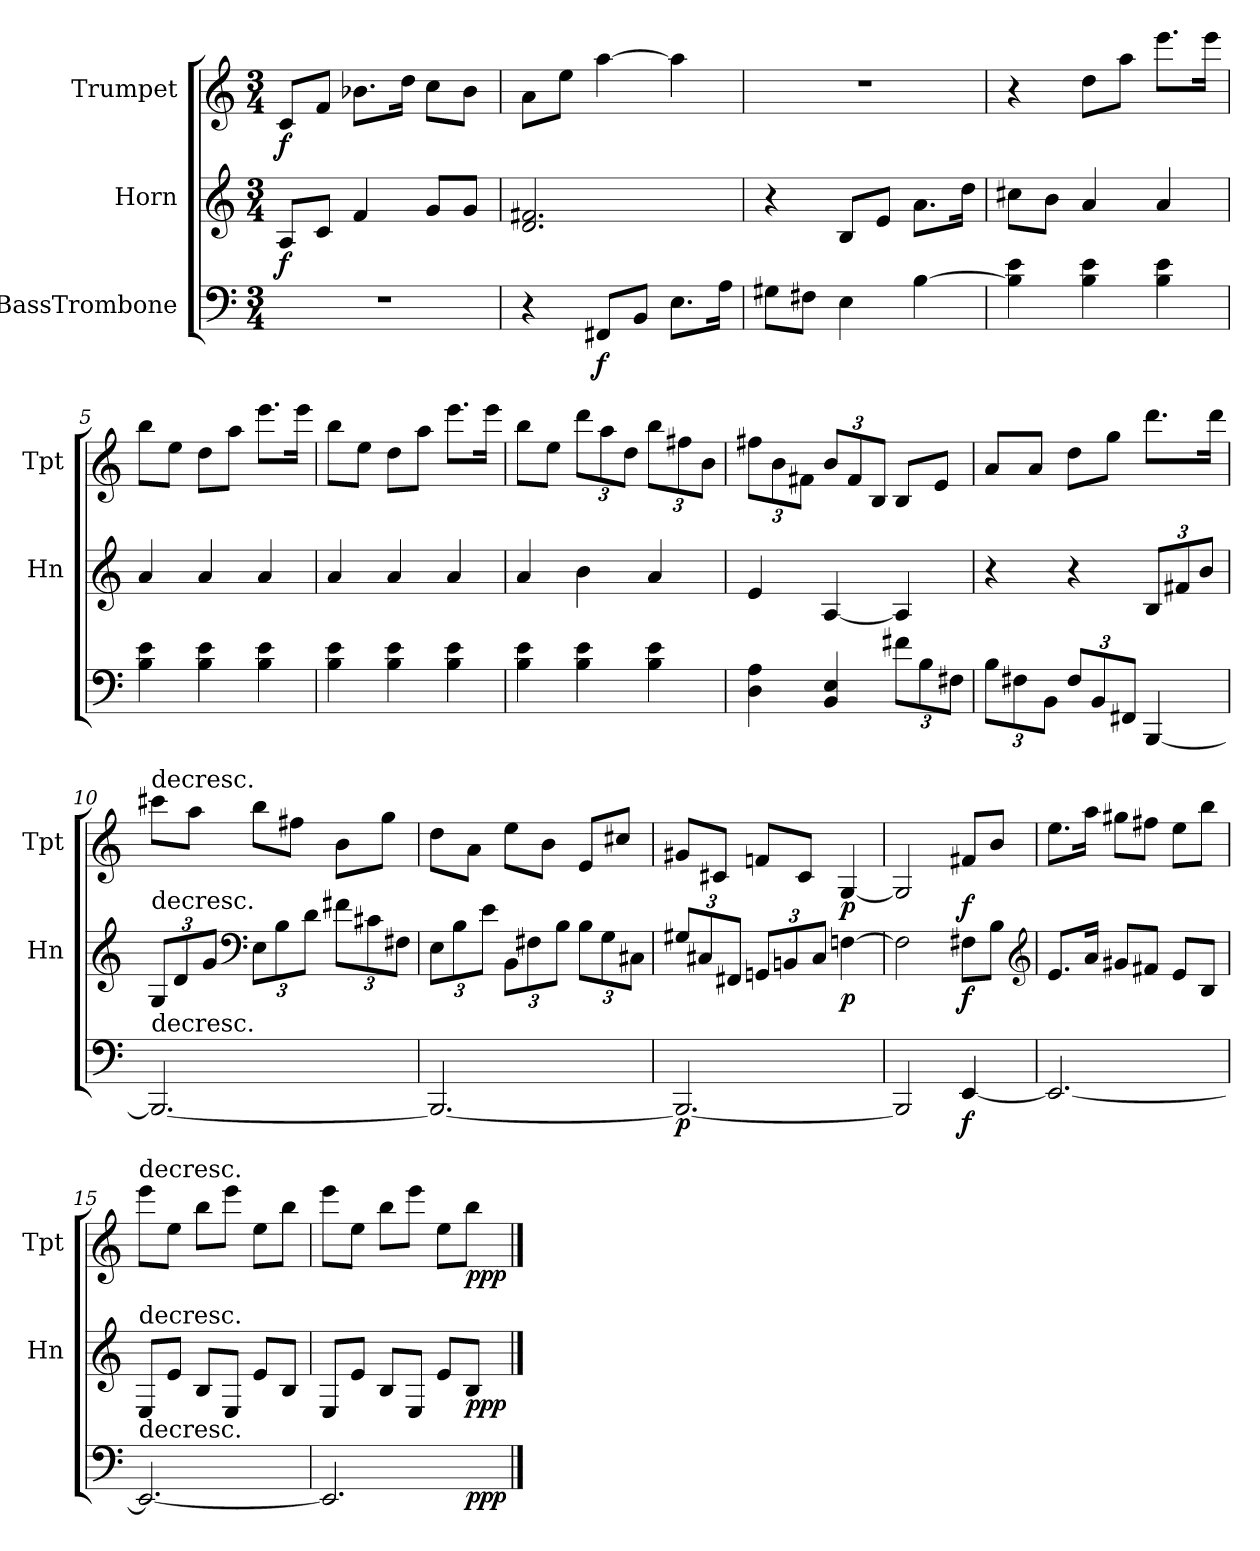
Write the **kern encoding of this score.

**kern	**dynam	**kern	**dynam	**kern	**dynam
*part3	*part3	*part2	*part2	*part1	*part1
*staff3	*staff3	*staff2	*staff2	*staff1	*staff1
*I"BassTrombone	*	*I"Horn	*	*I"Trumpet	*
*	*	*I'Hn	*	*I'Tpt	*
*clefF4	*	*clefG2	*	*clefG2	*
*k[]	*	*k[]	*	*k[]	*
*M3/4	*	*M3/4	*	*M3/4	*
*MM144	*	*MM144	*	*MM144	*
=1	=1	=1	=1	=1	=1
2.r	.	8A/L	f	8c/L	f
.	.	8c/J	.	8f/J	.
.	.	4f/	.	8.b-X\L	.
.	.	.	.	16dd\Jk	.
.	.	8g/L	.	8cc\L	.
.	.	8g/J	.	8b-\J	.
=2	=2	=2	=2	=2	=2
4r	.	2.d/ 2.f#X/	.	8a\L	.
.	.	.	.	8ee\J	.
8FF#X/L	f	.	.	[4aa\	.
8BB/J	.	.	.	.	.
8.E\L	.	.	.	4aa\]	.
16A\Jk	.	.	.	.	.
=3	=3	=3	=3	=3	=3
8G#X\L	.	4r	.	2.r	.
8F#X\J	.	.	.	.	.
4E\	.	8B/L	.	.	.
.	.	8e/J	.	.	.
[4B\	.	8.a\L	.	.	.
.	.	16dd\Jk	.	.	.
=4	=4	=4	=4	=4	=4
4B]\ 4e\	.	8cc#X\L	.	4r	.
.	.	8b\J	.	.	.
4B\ 4e\	.	4a/	.	8dd\L	.
.	.	.	.	8aa\J	.
4B\ 4e\	.	4a/	.	8.eee\L	.
.	.	.	.	16eee\Jk	.
=5	=5	=5	=5	=5	=5
4B\ 4e\	.	4a/	.	8bb\L	.
.	.	.	.	8ee\J	.
4B\ 4e\	.	4a/	.	8dd\L	.
.	.	.	.	8aa\J	.
4B\ 4e\	.	4a/	.	8.eee\L	.
.	.	.	.	16eee\Jk	.
=6	=6	=6	=6	=6	=6
4B\ 4e\	.	4a/	.	8bb\L	.
.	.	.	.	8ee\J	.
4B\ 4e\	.	4a/	.	8dd\L	.
.	.	.	.	8aa\J	.
4B\ 4e\	.	4a/	.	8.eee\L	.
.	.	.	.	16eee\Jk	.
=7	=7	=7	=7	=7	=7
4B\ 4e\	.	4a/	.	8bb\L	.
.	.	.	.	8ee\J	.
4B\ 4e\	.	4b\	.	12ddd\L	.
.	.	.	.	12aa\	.
.	.	.	.	12dd\J	.
4B\ 4e\	.	4a/	.	12bb\L	.
.	.	.	.	12ff#X\	.
.	.	.	.	12b\J	.
=8	=8	=8	=8	=8	=8
4D\ 4A\	.	4e/	.	12ff#X\L	.
.	.	.	.	12b\	.
.	.	.	.	12f#X\J	.
4BB/ 4E/	.	[4A/	.	12b/L	.
.	.	.	.	12f#/	.
.	.	.	.	12B/J	.
12f#X\L	.	4A/]	.	8B/L	.
12B\	.	.	.	.	.
.	.	.	.	8e/J	.
12F#X\J	.	.	.	.	.
=9	=9	=9	=9	=9	=9
12B\L	.	4r	.	8a/L	.
12F#X\	.	.	.	.	.
.	.	.	.	8a/J	.
12BB\J	.	.	.	.	.
12F#/L	.	4r	.	8dd\L	.
12BB/	.	.	.	.	.
.	.	.	.	8gg\J	.
12FF#X/J	.	.	.	.	.
[4BBB/	.	12B/L	.	8.ddd\L	.
.	.	12f#X/	.	.	.
.	.	12b/J	.	.	.
.	.	.	.	16ddd\Jk	.
=10	=10	=10	=10	=10	=10
!	!	!	!	!LO:TX:t=decresc.	!
!	!	!LO:TX:t=decresc.	!	!	!
!LO:TX:t=decresc.	!	!	!	!	!
2.BBB/_	.	12G/L	.	8ccc#X\L	.
.	.	12d/	.	.	.
.	.	.	.	8aa\J	.
.	.	12g/J	.	.	.
*	*	*clefF4	*	*	*
.	.	12E\L	.	8bb\L	.
.	.	12B\	.	.	.
.	.	.	.	8ff#X\J	.
.	.	12d\J	.	.	.
.	.	12f#X\L	.	8b\L	.
.	.	12c#X\	.	.	.
.	.	.	.	8gg\J	.
.	.	12F#X\J	.	.	.
=11	=11	=11	=11	=11	=11
2.BBB/_	.	12E\L	.	8dd\L	.
.	.	12B\	.	.	.
.	.	.	.	8a\J	.
.	.	12e\J	.	.	.
.	.	12BB\L	.	8ee\L	.
.	.	12F#X\	.	.	.
.	.	.	.	8b\J	.
.	.	12B\J	.	.	.
.	.	12B\L	.	8e/L	.
.	.	12G\	.	.	.
.	.	.	.	8cc#X/J	.
.	.	12C#X\J	.	.	.
=12	=12	=12	=12	=12	=12
2.BBB/_	p	12G#X/L	.	8g#X/L	.
.	.	12C#X/	.	.	.
.	.	.	.	8c#X/J	.
.	.	12FF#X/J	.	.	.
.	.	12GGn/L	.	8fn/L	.
.	.	12BBn/	.	.	.
.	.	.	.	8c#/J	.
.	.	12C#/J	.	.	.
.	.	[4Fn\	p	[4G/	p
=13	=13	=13	=13	=13	=13
2BBB/]	.	2F\]	.	2G/]	.
[4EE/	f	8F#X\L	f	8f#X/L	f
.	.	8B\J	.	8b/J	.
*	*	*clefG2	*	*	*
=14	=14	=14	=14	=14	=14
2.EE/_	.	8.e/L	.	8.ee\L	.
.	.	16a/Jk	.	16aa\Jk	.
.	.	8g#X/L	.	8gg#X\L	.
.	.	8f#X/J	.	8ff#X\J	.
.	.	8e/L	.	8ee\L	.
.	.	8B/J	.	8bb\J	.
=15	=15	=15	=15	=15	=15
!	!	!	!	!LO:TX:t=decresc.	!
!	!	!LO:TX:t=decresc.	!	!	!
!LO:TX:t=decresc.	!	!	!	!	!
2.EE/_	.	8E/L	.	8eee\L	.
.	.	8e/J	.	8ee\J	.
.	.	8B/L	.	8bb\L	.
.	.	8E/J	.	8eee\J	.
.	.	8e/L	.	8ee\L	.
.	.	8B/J	.	8bb\J	.
=16	=16	=16	=16	=16	=16
*^	*	*	*	*	*
2.EE/]	2ryy	.	8E/L	.	8eee\L	.
.	.	.	8e/J	.	8ee\J	.
.	.	.	8B/L	.	8bb\L	.
.	.	.	8E/J	.	8eee\J	.
.	8ryy	.	8e/L	.	8ee\L	.
.	8ryy	ppp	8B/J	ppp	8bb\J	ppp
*v	*v	*	*	*	*	*
==	==	==	==	==	==
*-	*-	*-	*-	*-	*-
